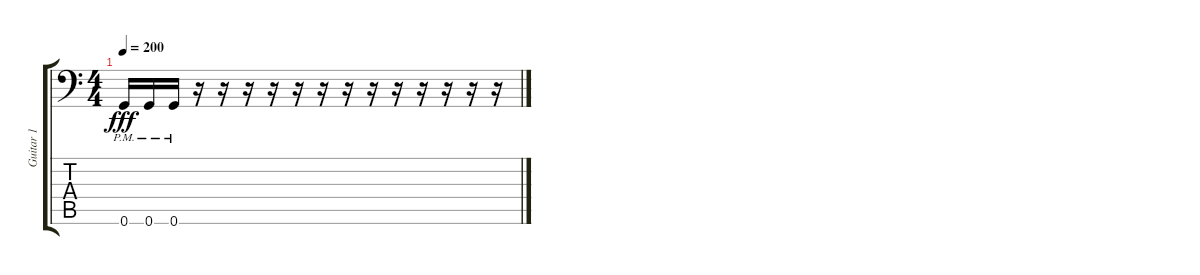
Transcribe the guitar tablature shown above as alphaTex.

\track ("Guitar 1" "Guitar 1") {instrument distortionguitar}
\staff {score tabs}
\tuning (A3 E3 C3 G2 D2 G1) {hide}
\ts (4 4)
\tempo 200
\clef f4
\ks c
0.6{pm}.16{dy fff} 0.6{pm}.16 0.6{pm}.16 r.16 r.16 r.16 r.16 r.16 r.16 r.16 r.16 r.16 r.16 r.16 r.16 r.16
